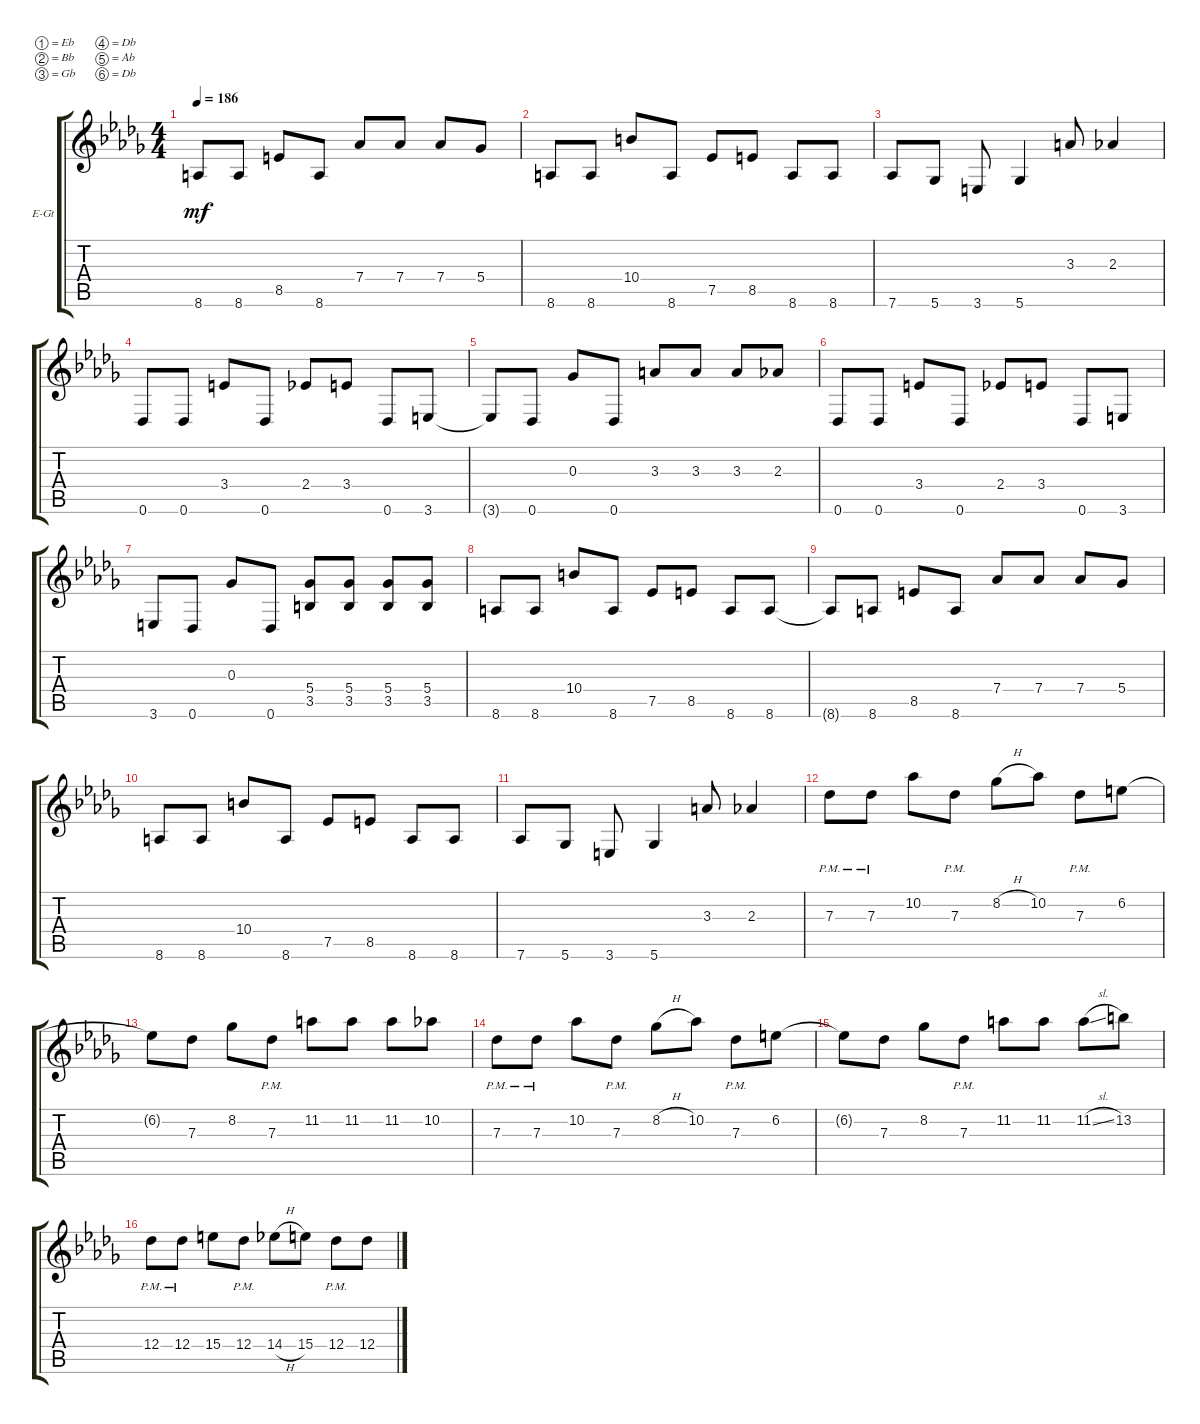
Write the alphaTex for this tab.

\bracketExtendMode groupsimilarinstruments
\firstSystemTrackNameOrientation horizontal
\otherSystemsTrackNameOrientation horizontal
\track ("Rhytm" "E-Gt") {instrument distortionguitar}
\staff {score tabs}
\tuning (Eb4 Bb3 Gb3 Db3 Ab2 Db2)
\ts (4 4)
\tempo 186
\clef g2
\ks db
8.6{t}.8{dy mf} 8.6.8 8.5.8 8.6.8 7.4.8 7.4.8 7.4.8 5.4.8 |
8.6.8 8.6.8 10.4.8 8.6.8 7.5.8 8.5.8 8.6.8 8.6.8 |
7.6.8 5.6.8 3.6.8 5.6.4 3.3.8 2.3.4 |
0.6.8 0.6.8 3.4.8 0.6.8 2.4.8 3.4.8 0.6.8 3.6.8 |
3.6{t}.8 0.6.8 0.3.8 0.6.8 3.3.8 3.3.8 3.3.8 2.3.8 |
0.6.8 0.6.8 3.4.8 0.6.8 2.4.8 3.4.8 0.6.8 3.6.8 |
3.6.8 0.6.8 0.3.8 0.6.8 (5.4 3.5).8 (5.4 3.5).8 (5.4 3.5).8 (5.4 3.5).8 |
8.6.8 8.6.8 10.4.8 8.6.8 7.5.8 8.5.8 8.6.8 8.6.8 |
8.6{t}.8 8.6.8 8.5.8 8.6.8 7.4.8 7.4.8 7.4.8 5.4.8 |
8.6.8 8.6.8 10.4.8 8.6.8 7.5.8 8.5.8 8.6.8 8.6.8 |
7.6.8 5.6.8 3.6.8 5.6.4 3.3.8 2.3.4 |
7.3{pm}.8 7.3{pm}.8 10.2.8 7.3{pm}.8 8.2{h}.8 10.2.8 7.3{pm}.8 6.2.8 |
6.2{t}.8 7.3.8 8.2.8 7.3{pm}.8 11.2.8 11.2.8 11.2.8 10.2.8 |
7.3{pm}.8 7.3{pm}.8 10.2.8 7.3{pm}.8 8.2{h}.8 10.2.8 7.3{pm}.8 6.2.8 |
6.2{t}.8 7.3.8 8.2.8 7.3{pm}.8 11.2.8 11.2.8 11.2{sl}.8 13.2.8 |
12.4{pm}.8 12.4{pm}.8 15.4.8 12.4{pm}.8 14.4{h}.8 15.4.8 12.4{pm}.8 12.4.8
